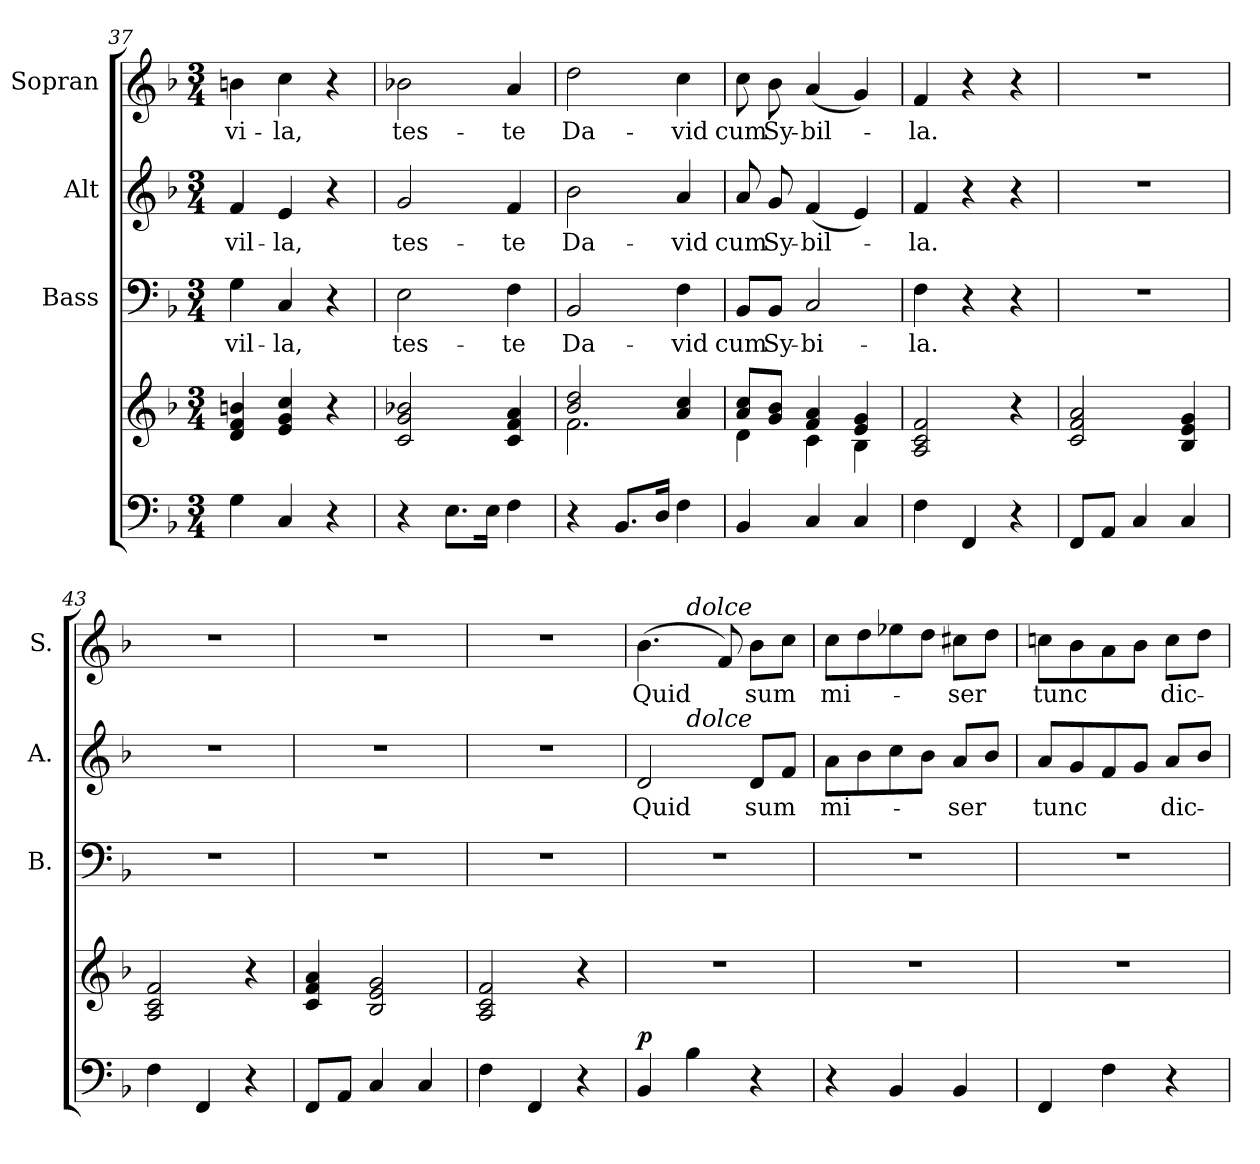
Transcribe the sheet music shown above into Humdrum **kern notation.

**kern	**kern	**dynam	**kern	**text	**kern	**text	**kern	**text
*part4	*part4	*part4	*part3	*part3	*part2	*part2	*part1	*part1
*staff5	*staff4	*staff4/5	*staff3	*staff3	*staff2	*staff2	*staff1	*staff1
*	*	*	*I"Bass	*	*I"Alt	*	*I"Sopran	*
*	*	*	*I'B.	*	*I'A.	*	*I'S.	*
*clefF4	*clefG2	*	*clefF4	*	*clefG2	*	*clefG2	*
*k[b-]	*k[b-]	*	*k[b-]	*	*k[b-]	*	*k[b-]	*
*F:	*F:	*	*F:	*	*F:	*	*F:	*
*M3/4	*M3/4	*	*M3/4	*	*M3/4	*	*M3/4	*
=37	=37	=37	=37	=37	=37	=37	=37	=37
!	!	!	!	!LO:LY:b	!	!LO:LY:b	!	!LO:LY:b
4G\	4d/ 4f/ 4bn/	.	4G\	-vil-	4f/	-vil-	4bn\	-vi-
!	!	!	!	!LO:LY:b	!	!LO:LY:b	!	!LO:LY:b
4C/	4e/ 4g/ 4cc/	.	4C/	-la,	4e/	-la,	4cc\	-la,
4r	4r	.	4r	.	4r	.	4r	.
=38	=38	=38	=38	=38	=38	=38	=38	=38
!	!	!	!	!LO:LY:b	!	!LO:LY:b	!	!LO:LY:b
4r	2c/ 2g/ 2b-X/	.	2E\	tes-	2g/	tes-	2b-X\	tes-
8.E\L	.	.	.	.	.	.	.	.
16E\Jk	.	.	.	.	.	.	.	.
!	!	!	!	!LO:LY:b	!	!LO:LY:b	!	!LO:LY:b
4F\	4c/ 4f/ 4a/	.	4F\	-te	4f/	-te	4a/	-te
=39	=39	=39	=39	=39	=39	=39	=39	=39
*	*^	*	*	*	*	*	*	*
!	!	!	!	!	!LO:LY:b	!	!LO:LY:b	!	!LO:LY:b
4r	2b-/ 2dd/	2.f\	.	2BB-/	Da-	2b-\	Da-	2dd\	Da-
8.BB-/L	.	.	.	.	.	.	.	.	.
16D/Jk	.	.	.	.	.	.	.	.	.
!	!	!	!	!	!LO:LY:b	!	!LO:LY:b	!	!LO:LY:b
4F\	4a/ 4cc/	.	.	4F\	-vid	4a/	-vid	4cc\	-vid
=40	=40	=40	=40	=40	=40	=40	=40	=40	=40
!	!	!	!	!	!LO:LY:b	!	!LO:LY:b	!	!LO:LY:b
4BB-/	8a/ 8cc/L	4d\	.	8BB-/L	cum	8a/	cum	8cc\	cum
!	!	!	!	!	!LO:LY:b	!	!LO:LY:b	!	!LO:LY:b
.	8g/ 8b-/J	.	.	8BB-/J	Sy-	8g/	Sy-	8b-\	Sy-
!	!	!	!	!	!LO:LY:b	!	!LO:LY:b	!	!LO:LY:b
4C/	4f/ 4a/	4c\	.	2C/	-bi-	(<4f/	-bil-	(<4a/	-bil-
4C/	4e/ 4g/	4B-\	.	.	.	4e/)	.	4g/)	.
=41	=41	=41	=41	=41	=41	=41	=41	=41	=41
!	!	!	!	!	!LO:LY:b	!	!LO:LY:b	!	!LO:LY:b
*	*v	*v	*	*	*	*	*	*	*
4F\	2A/ 2c/ 2f/	.	4F\	-la.	4f/	-la.	4f/	-la.
4FF/	.	.	4r	.	4r	.	4r	.
4r	4r	.	4r	.	4r	.	4r	.
=42	=42	=42	=42	=42	=42	=42	=42	=42
8FF/L	2c/ 2f/ 2a/	.	2.r	.	2.r	.	2.r	.
8AA/J	.	.	.	.	.	.	.	.
4C/	.	.	.	.	.	.	.	.
4C/	4B-/ 4e/ 4g/	.	.	.	.	.	.	.
!!LO:LB:g=z
=43	=43	=43	=43	=43	=43	=43	=43	=43
4F\	2A/ 2c/ 2f/	.	2.r	.	2.r	.	2.r	.
4FF/	.	.	.	.	.	.	.	.
4r	4r	.	.	.	.	.	.	.
=44	=44	=44	=44	=44	=44	=44	=44	=44
8FF/L	4c/ 4f/ 4a/	.	2.r	.	2.r	.	2.r	.
8AA/J	.	.	.	.	.	.	.	.
4C/	2B-/ 2e/ 2g/	.	.	.	.	.	.	.
4C/	.	.	.	.	.	.	.	.
=45	=45	=45	=45	=45	=45	=45	=45	=45
4F\	2A/ 2c/ 2f/	.	2.r	.	2.r	.	2.r	.
4FF/	.	.	.	.	.	.	.	.
4r	4r	.	.	.	.	.	.	.
=46	=46	=46	=46	=46	=46	=46	=46	=46
!	!	!	!	!	!	!	!LO:TX:a:Bi:t=Solo	!
!	!	!	!	!	!LO:TX:a:Bi:t=Solo	!	!	!
!	!	!LO:DY:a=2	!	!	!	!LO:LY:b	!	!LO:LY:b
*	*	*	*	*	*^	*	*^	*
4BB-/	2.r	p	2.r	.	2d/	4ryy	Quid	(>4.b-\	4ryy	Quid
!	!	!	!	!	!	!	!	!	!LO:TX:a:i:t=dolce	!
!	!	!	!	!	!	!LO:TX:a:i:t=dolce	!	!	!	!
4B-\	.	.	.	.	.	2ryy	.	.	2ryy	.
.	.	.	.	.	.	.	.	8f/)	.	.
!	!	!	!	!	!	!	!LO:LY:b	!	!	!LO:LY:b
4r	.	.	.	.	8d/L	.	sum	8b-\L	.	sum
.	.	.	.	.	8f/J	.	.	8cc\J	.	.
=47	=47	=47	=47	=47	=47	=47	=47	=47	=47	=47
!	!	!	!	!	!	!	!LO:LY:b	!	!	!LO:LY:b
*	*	*	*	*	*v	*v	*	*	*	*
*	*	*	*	*	*	*	*v	*v	*
4r	2.r	.	2.r	.	8a\L	mi-	8cc\L	mi-
.	.	.	.	.	8b-\	.	8dd\	.
4BB-/	.	.	.	.	8cc\	.	8ee-X\	.
.	.	.	.	.	8b-\J	.	8dd\J	.
!	!	!	!	!	!	!LO:LY:b	!	!LO:LY:b
4BB-/	.	.	.	.	8a/L	-ser	8cc#X\L	-ser
.	.	.	.	.	8b-/J	.	8dd\J	.
=48	=48	=48	=48	=48	=48	=48	=48	=48
!	!	!	!	!	!	!LO:LY:b	!	!LO:LY:b
4FF/	2.r	.	2.r	.	8a/L	tunc	8ccn\L	tunc
.	.	.	.	.	8g/	.	8b-\	.
4F\	.	.	.	.	8f/	.	8a\	.
.	.	.	.	.	8g/J	.	8b-\J	.
!	!	!	!	!	!	!LO:LY:b	!	!LO:LY:b
4r	.	.	.	.	8a/L	dic-	8cc\L	dic-
.	.	.	.	.	8b-/J	.	8dd\J	.
=	=	=	=	=	=	=	=	=
*-	*-	*-	*-	*-	*-	*-	*-	*-
